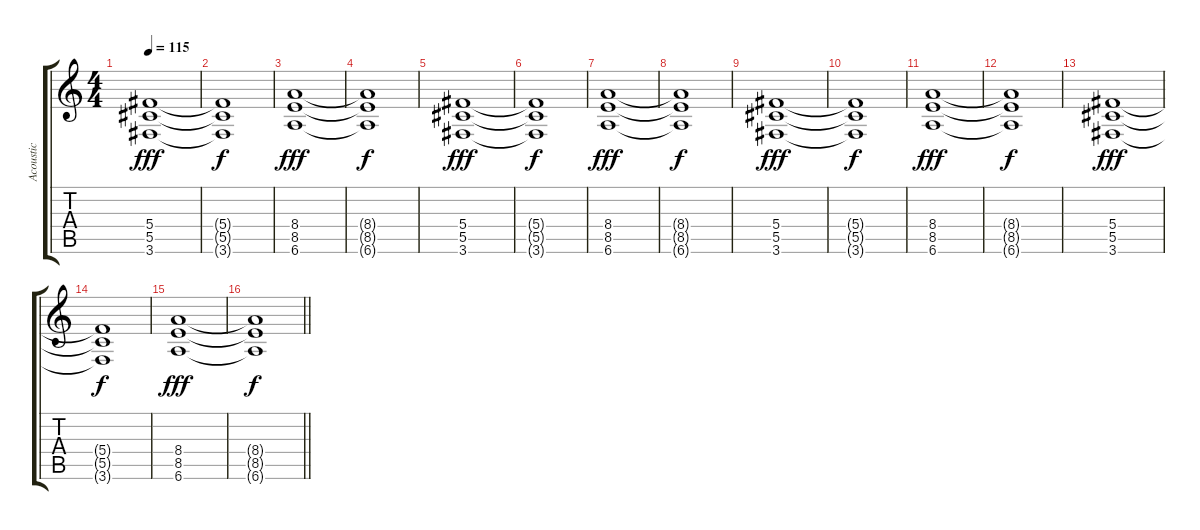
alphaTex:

\track ("Acoustic" "Acoustic") {instrument acousticguitarsteel}
\staff {score tabs}
\tuning (Eb4 Bb3 Gb3 Db3 Ab2 Eb2) {hide}
\ts (4 4)
\tempo 115
\clef g2
\ks c
(5.4 5.5 3.6).1{dy fff} |
(5.4{t} 5.5{t} 3.6{t}).1{dy f} |
(8.4 8.5 6.6).1{dy fff} |
(8.4{t} 8.5{t} 6.6{t}).1{dy f} |
(5.4 5.5 3.6).1{dy fff} |
(5.4{t} 5.5{t} 3.6{t}).1{dy f} |
(8.4 8.5 6.6).1{dy fff} |
(8.4{t} 8.5{t} 6.6{t}).1{dy f} |
(5.4 5.5 3.6).1{dy fff} |
(5.4{t} 5.5{t} 3.6{t}).1{dy f} |
(8.4 8.5 6.6).1{dy fff} |
(8.4{t} 8.5{t} 6.6{t}).1{dy f} |
(5.4 5.5 3.6).1{dy fff} |
(5.4{t} 5.5{t} 3.6{t}).1{dy f} |
(8.4 8.5 6.6).1{dy fff} |
\barLineRight lightlight
(8.4{t} 8.5{t} 6.6{t}).1{dy f}
